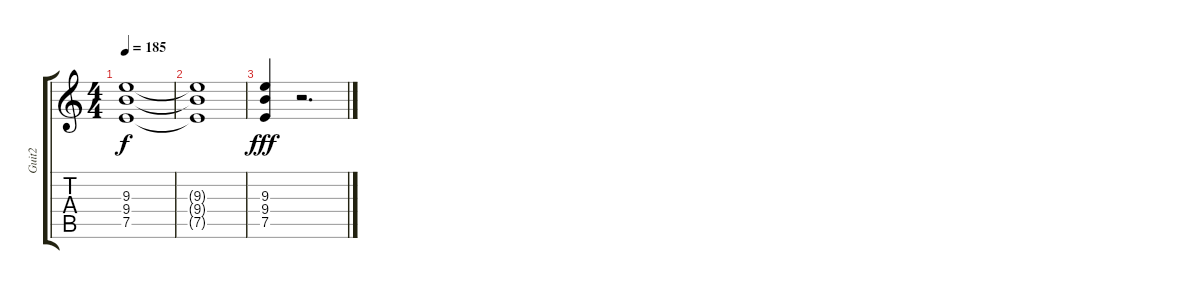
\track ("Guit2" "Guit2") {instrument overdrivenguitar}
\staff {score tabs}
\tuning (E4 B3 G3 D3 A2 E2) {hide}
\ts (4 4)
\tempo 185
\clef g2
\ks c
(9.3{t} 9.4{t} 7.5{t}).1{dy f} |
(9.3{t} 9.4{t} 7.5{t}).1 |
(9.3 9.4 7.5).4{dy fff} r.2{d}
